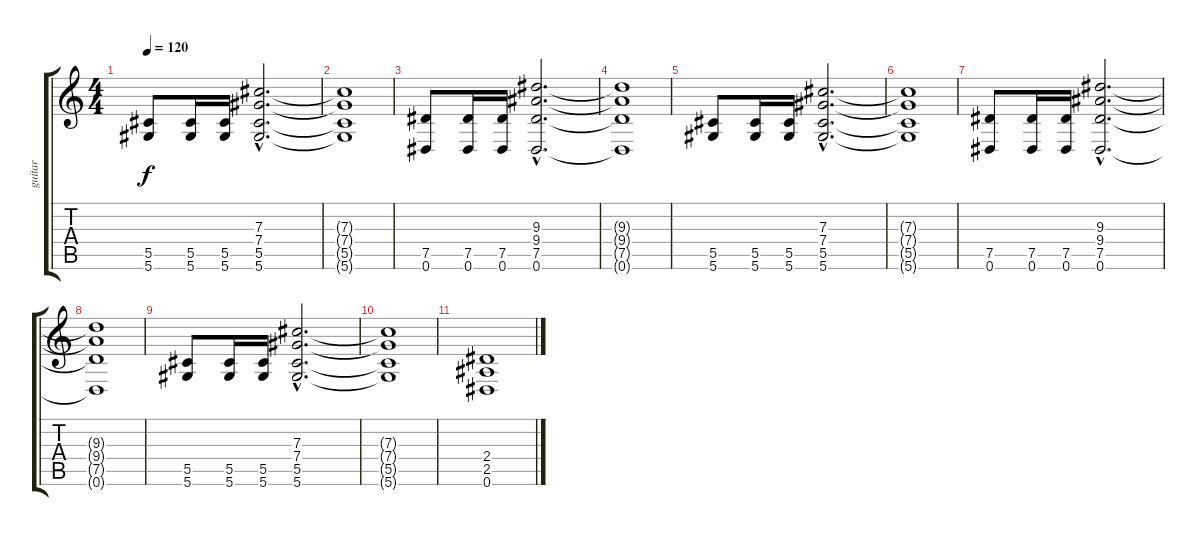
\track ("guitar" "guitar") {instrument distortionguitar}
\staff {score tabs}
\tuning (Eb4 Bb3 Gb3 Db3 Ab2 Eb2) {hide}
\ts (4 4)
\tempo 120
\clef g2
\ks c
(5.5 5.6).8{dy f} (5.5 5.6).16 (5.5 5.6).16 (7.3{hac} 7.4{hac} 5.5{hac} 5.6{hac}).2{d} |
(7.3{t} 7.4{t} 5.5{t} 5.6{t}).1 |
(7.5 0.6).8 (7.5 0.6).16 (7.5 0.6).16 (9.3{hac} 9.4{hac} 7.5{hac} 0.6{hac}).2{d} |
(9.3{t} 9.4{t} 7.5{t} 0.6{t}).1 |
(5.5 5.6).8 (5.5 5.6).16 (5.5 5.6).16 (7.3{hac} 7.4{hac} 5.5{hac} 5.6{hac}).2{d} |
(7.3{t} 7.4{t} 5.5{t} 5.6{t}).1 |
(7.5 0.6).8 (7.5 0.6).16 (7.5 0.6).16 (9.3{hac} 9.4{hac} 7.5{hac} 0.6{hac}).2{d} |
(9.3{t} 9.4{t} 7.5{t} 0.6{t}).1 |
(5.5 5.6).8 (5.5 5.6).16 (5.5 5.6).16 (7.3{hac} 7.4{hac} 5.5{hac} 5.6{hac}).2{d} |
(7.3{t} 7.4{t} 5.5{t} 5.6{t}).1 |
(2.4 2.5 0.6).1
